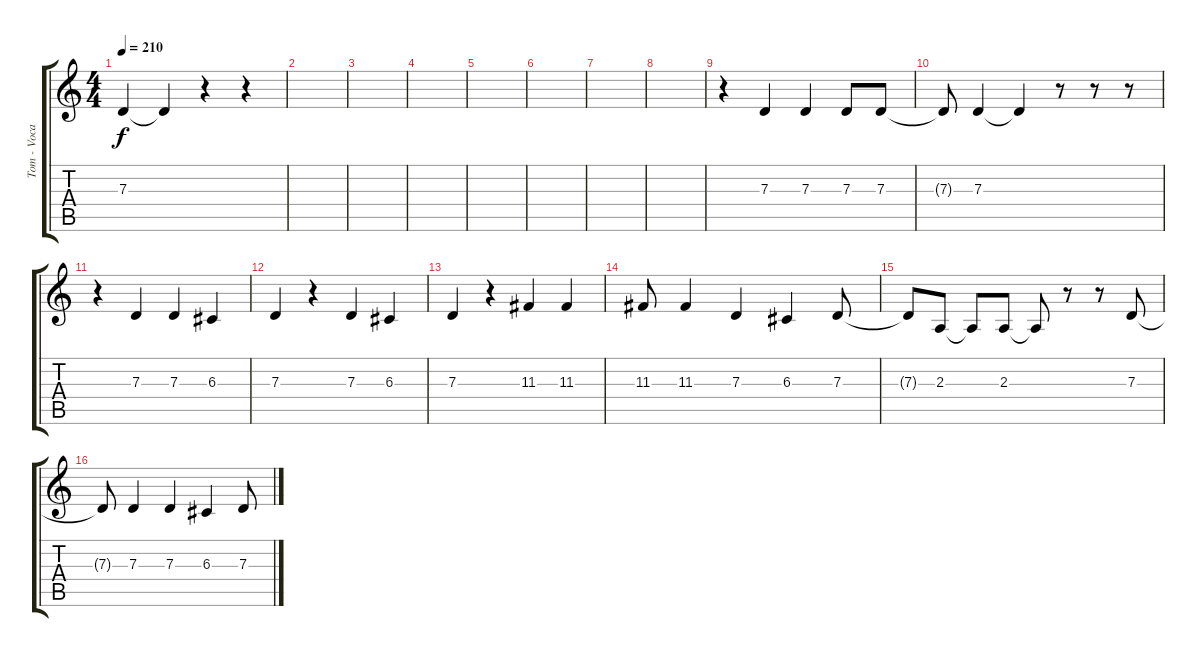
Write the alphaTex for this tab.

\track ("Tom - Vocals Left" "Tom - Voca") {instrument oboe}
\staff {score tabs}
\tuning (E4 B3 G3 D3 A2 E2) {hide}
\ts (4 4)
\tempo 210
\clef g2
\ks c
7.3{t}.4{dy f} 7.3{t}.4 r.4 r.4 |
|
|
|
|
|
|
|
r.4 7.3.4 7.3.4 7.3.8 7.3.8 |
7.3{t}.8 7.3.4 7.3{t}.4 r.8 r.8 r.8 |
r.4 7.3.4 7.3.4 6.3.4 |
7.3.4 r.4 7.3.4 6.3.4 |
7.3.4 r.4 11.3.4 11.3.4 |
11.3.8 11.3.4 7.3.4 6.3.4 7.3.8 |
7.3{t}.8 2.3.8 2.3{t}.8 2.3.8 2.3{t}.8 r.8 r.8 7.3.8 |
7.3{t}.8 7.3.4 7.3.4 6.3.4 7.3.8
